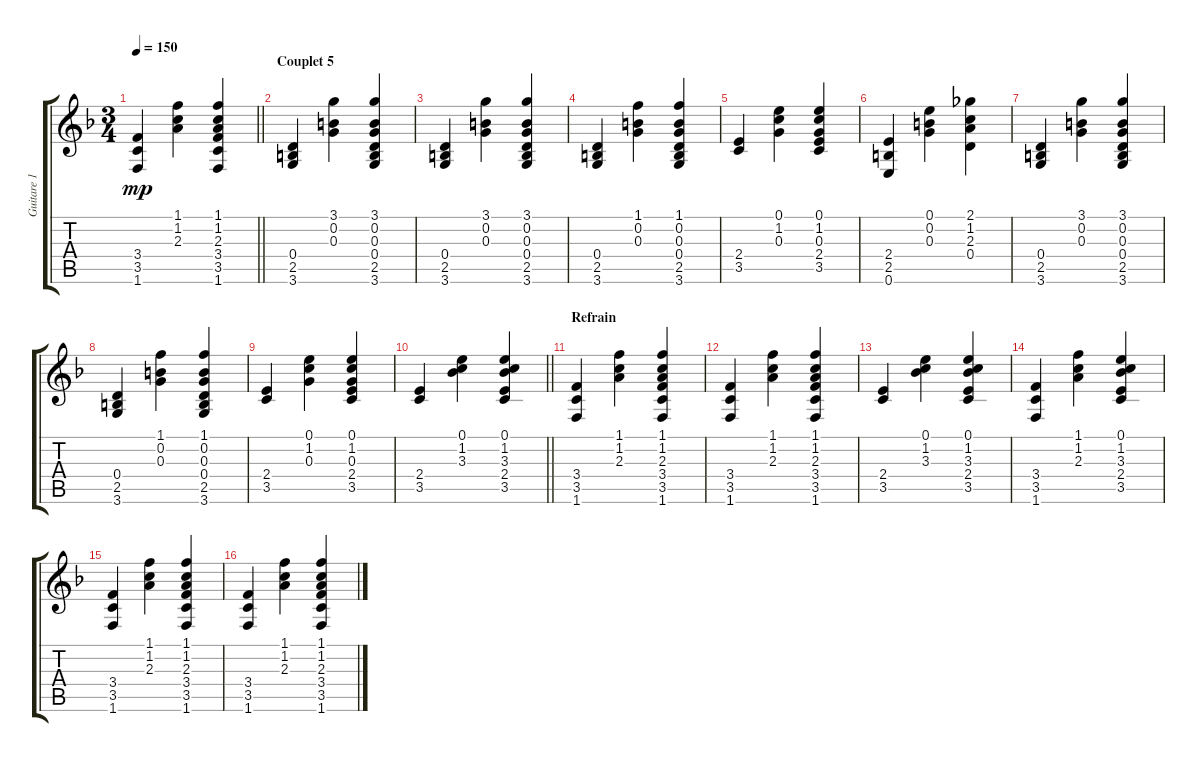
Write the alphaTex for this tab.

\track ("Guitare 1" "Guitare 1") {instrument acousticguitarsteel}
\staff {score tabs}
\tuning (E4 B3 G3 D3 A2 E2) {hide}
\ts (3 4)
\tempo 150
\clef g2
\barLineRight lightlight
\ks f
(3.4 3.5 1.6).4{dy mp} (1.1 1.2 2.3).4 (1.1 1.2 2.3 3.4 3.5 1.6).4 |
\section ("" "Couplet 5")
(0.4 2.5 3.6).4 (3.1 0.2 0.3).4 (3.1 0.2 0.3 0.4 2.5 3.6).4 |
(0.4 2.5 3.6).4 (3.1 0.2 0.3).4 (3.1 0.2 0.3 0.4 2.5 3.6).4 |
(0.4 2.5 3.6).4 (1.1 0.2 0.3).4 (1.1 0.2 0.3 0.4 2.5 3.6).4 |
(2.4 3.5).4 (0.1 1.2 0.3).4 (0.1 1.2 0.3 2.4 3.5).4 |
(2.4 2.5 0.6).4 (0.1 0.2 0.3).4 (2.1 1.2 2.3 0.4).4 |
(0.4 2.5 3.6).4 (3.1 0.2 0.3).4 (3.1 0.2 0.3 0.4 2.5 3.6).4 |
(0.4 2.5 3.6).4 (1.1 0.2 0.3).4 (1.1 0.2 0.3 0.4 2.5 3.6).4 |
(2.4 3.5).4 (0.1 1.2 0.3).4 (0.1 1.2 0.3 2.4 3.5).4 |
\barLineRight lightlight
(2.4 3.5).4 (0.1 1.2 3.3).4 (0.1 1.2 3.3 2.4 3.5).4 |
\section ("" "Refrain")
(3.4 3.5 1.6).4 (1.1 1.2 2.3).4 (1.1 1.2 2.3 3.4 3.5 1.6).4 |
(3.4 3.5 1.6).4 (1.1 1.2 2.3).4 (1.1 1.2 2.3 3.4 3.5 1.6).4 |
(2.4 3.5).4 (0.1 1.2 3.3).4 (0.1 1.2 3.3 2.4 3.5).4 |
(3.4 3.5 1.6).4 (1.1 1.2 2.3).4 (0.1 1.2 3.3 2.4 3.5).4 |
(3.4 3.5 1.6).4 (1.1 1.2 2.3).4 (1.1 1.2 2.3 3.4 3.5 1.6).4 |
(3.4 3.5 1.6).4 (1.1 1.2 2.3).4 (1.1 1.2 2.3 3.4 3.5 1.6).4
